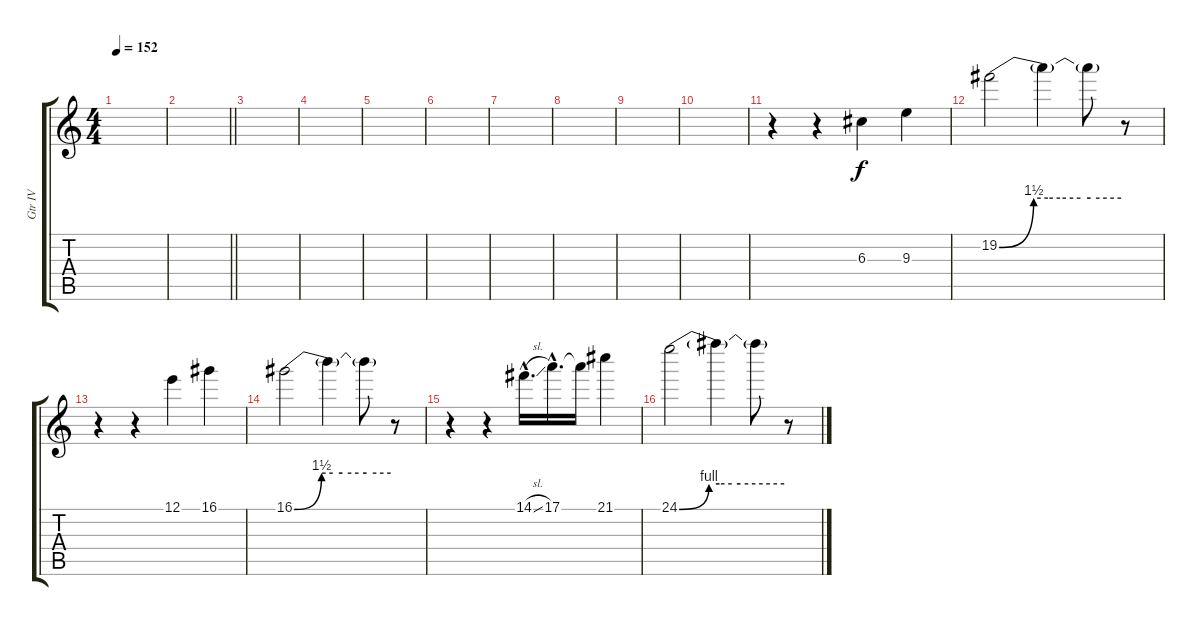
\track ("Gtr IV" "Gtr IV") {instrument distortionguitar}
\staff {score tabs}
\tuning (E4 B3 G3 D3 A2 E2) {hide}
\ts (4 4)
\tempo 152
\clef g2
\ks c
|
\barLineRight lightlight
|
|
|
|
|
|
|
|
|
r.4 r.4 6.3.4 9.3.4 |
19.2{be (custom 0 0 17 6 24 6 30 6 40 6 45 6 60 6)}.2 19.2{t}.4 19.2{t}.8 r.8 |
r.4 r.4 12.1.4 16.1.4 |
16.1{be (custom 0 0 17 6 24 6 30 6 40 6 45 6 60 6)}.2 16.1{t}.4 16.1{t}.8 r.8 |
r.4 r.4 14.1{sl hac}.16{d} 17.1{hac}.16{d} 17.1{t}.16 21.1.4 |
24.1{be (custom 0 0 17 4 23 4 30 4 35 4 60 4)}.2 24.1{t}.4 24.1{t}.8 r.8
